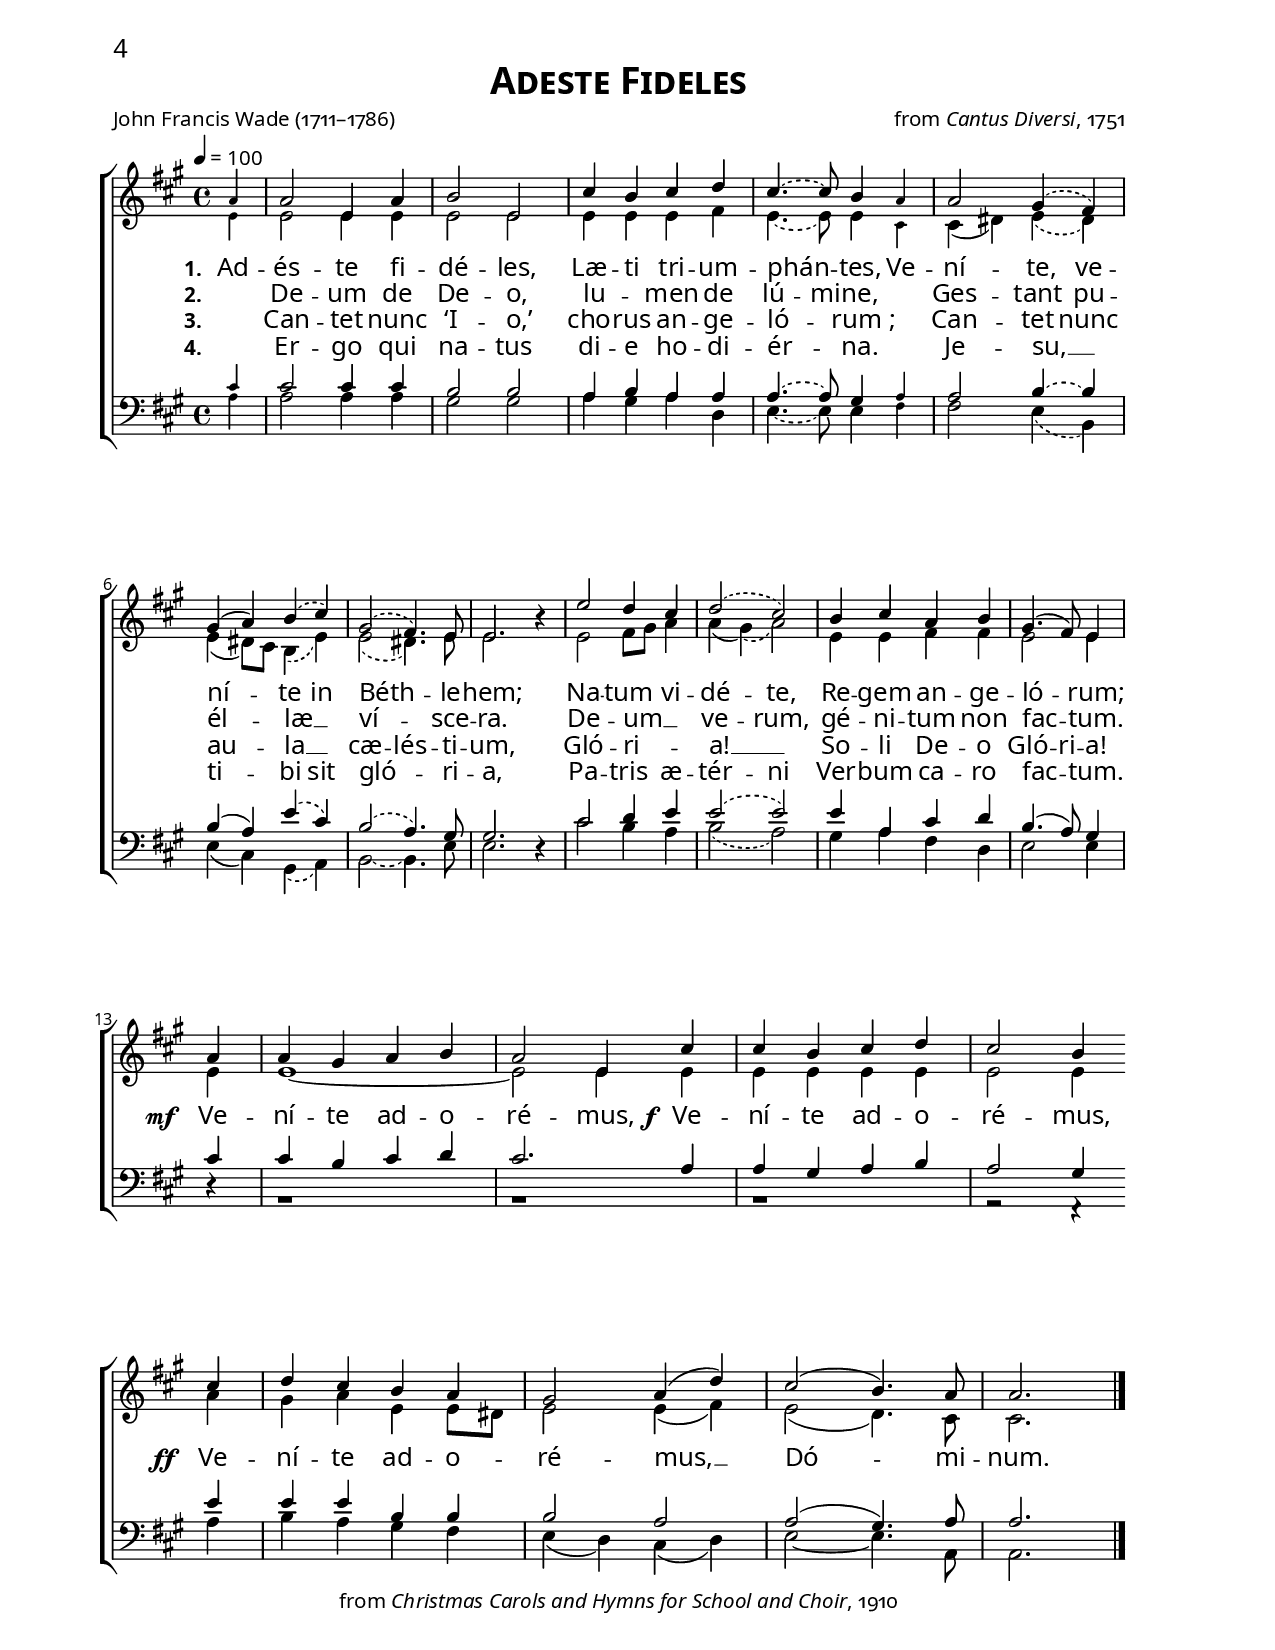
\version "2.14.2"
\include "util.ly"
\header {
  title = \markup{\override #'(font-name . "Garamond Premier Pro Semibold"){ \abs-fontsize #18 \smallCapsOldStyle"Adeste Fideles"}}
  poet = \markup\oldStyleNum"John Francis Wade (1711–1786)"
  composer = \markup\concat{"from " \italic"Cantus Diversi" \oldStyleNum", 1751"}
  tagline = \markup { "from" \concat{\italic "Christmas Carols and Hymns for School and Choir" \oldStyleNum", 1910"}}
}
\paper {
  paper-height = 11\in
  paper-width = 8.5\in
  indent = 0\in
  %system-system-spacing = #'((basic-distance . 10) (padding . 0))
  %system-system-spacing =
  %  #'((basic-distance . 0)
  %     (minimum-distance . 0)
  %     (padding . -10)
  %     (stretchability . 100))
  ragged-last-bottom = ##f
  ragged-bottom = ##f
  two-sided = ##t
  inner-margin = 1\in
  outer-margin = 0.75\in
  top-margin = 0.26\in
  bottom-margin = 0.25\in
  first-page-number = #4
  print-first-page-number = ##t
  headerLine = ""
  oddHeaderMarkup = \markup\fill-line{
     \override #'(font-name . "Garamond Premier Pro")\abs-fontsize #12.5
     \combine 
        \fill-line{"" \on-the-fly #print-page-number-check-first
        \oldStylePageNum""
        }
        \fill-line{\headerLine}
  }
  evenHeaderMarkup = \markup {
     \override #'(font-name . "Garamond Premier Pro")\abs-fontsize #12.5
     \combine
        \on-the-fly #print-page-number-check-first
        \oldStylePageNum""
        \fill-line{\headerLine}
  }
}
#(set-global-staff-size 18) \paper{ #(define fonts (make-pango-font-tree "Garamond Premier Pro" "Garamond Premier Pro" "Garamond Premier Pro" (/ 18 20))) }
global = {
  \key a \major
  \time 4/4
  \autoBeamOff
  \override DynamicLineSpanner #'staff-padding = #0.0
  \override DynamicLineSpanner #'Y-extent = #'(-0.5 . 1.5)
}

sopMusic = \relative c'' {
  \tempo 4 = 100
  \partial 4 \teeny a4 | \normalsize
  a2 e4 a |
  b2 e, |
  cis'4 b cis d |
  \tieDashed\slurDashed cis4.~ cis8 b4 \teeny a | \normalsize
  a2 gis4( fis) | \break
  
  \tieSolid\slurSolid
  gis( a) \slurDashed b( cis) |
  gis2( fis4.) e8 |
  e2. b'4\rest |
  e2 d4 cis |
  \slurDashed d2( cis) |
  b4 cis a b |
  \slurSolid \partial 4*3 gis4.( fis8) e4 | \break
  
  \partial 4 a4 |
  a gis a b |
  a2 e4 cis'4 |
  cis b cis d |
  cis2 b4 \bar""\break cis |
  
  d cis b a |
  gis2 a4( d) |
  cis2( b4.) a8) |
  \partial 4*3 a2. \bar "|."
}
sopWords = \lyricmode {
  
}

altoMusic = \relative c' {
  \partial 4 \teeny e4 | \normalsize
  e2 e4 e |
  e2 e |
  e4 e e fis |
  \tieDashed\slurDashed e4.~ e8 e4 \teeny cis | \normalsize
  \slurSolid cis( dis) \slurDashed e( dis) |
  
  \tieSolid\slurSolid e( dis8[) cis] \slurDashed b4( e) |
  e2( dis4.) e8 |
  e2. s4 |
  e2 fis8[ gis] a4 |
  \slurSolid a( \slurDashed gis)( a2) |
  e4 e fis fis |
  \slurSolid \partial 4*3 e2 e4 |
  
  e4 |
  e1~ |
  e2 e4 e |
  e e e e |
  e2 e4 a |
  
  gis a e e8[ dis] |
  e2 e4( fis) |
  e2( d4.) cis8 |
  \partial 4*3 cis2. \bar "|."
}
altoWords = {
  \dropLyricsV
  \lyricmode {
    \set stanza = #"1. "
  \set ignoreMelismata = ##t
    Ad -- és -- te fi -- dé -- les, Læ -- ti tri -- um -- phán -- _ tes,
    Ve -- ní -- te, ve -- ní -- _ te in Béth -- _ le -- hem; Na -- tum vi -- dé -- te,
    Re -- gem an -- ge -- ló -- _ rum;
  \unset ignoreMelismata
  }
  \set stanza = \markup\dynamic"mf  "
  \lyricmode {
    Ve -- ní -- te ad -- o -- ré -- mus,
  }
  \set stanza = \markup\dynamic" f "
  \lyricmode {
    Ve -- ní -- te ad -- o -- ré -- mus,
  }
  \set stanza = \markup\dynamic"ff  "
  \lyricmode {
    \raiseLyrics
    Ve -- ní -- te ad -- o -- ré -- mus, __ Dó -- mi -- num.
  }
}
altoWordsII = \lyricmode {
  \dropLyricsV
  \set stanza = #"2. "
  \set ignoreMelismata = ##t
  _ De -- um de De -- o, lu -- _ men de lú -- mi -- ne, ""
  Ges -- tant pu -- él -- _ læ __ _ ví -- _ sce -- ra.
  De -- um __ _ ve -- rum, gé -- ni -- tum non fac -- _ tum.
}
altoWordsIII = \lyricmode {
  \dropLyricsV
  \set stanza = #"3. "
  \set ignoreMelismata = ##t
  _ Can -- tet nunc ‘I -- o,’ cho -- rus an -- ge -- ló -- _ rum_; ""
  Can -- tet nunc au -- _ la __ _ cæ -- lés -- ti -- um,
  Gló -- ri -- _ a! __ _ So -- li De -- o Gló -- ri -- a!
}
altoWordsIV = \lyricmode {
  \dropLyricsV
  \set stanza = #"4. "
  \set ignoreMelismata = ##t
  _ Er -- go qui na -- tus di -- e ho -- di -- ér -- _ na. ""
  Je -- su, __ _ ti -- _ bi sit gló -- _ ri -- a,
  Pa -- tris æ -- tér -- ni Ver -- bum ca -- ro fac -- _ tum.
}

tenorMusic = \relative c' {
  \partial 4 \teeny cis4 | \normalsize
  cis2 cis4 cis |
  b2 b |
  a4 b a a |
  \tieDashed\slurDashed a4.~ a8 gis4 \teeny a | \normalsize
  a2 b4~ b |
  
  \tieSolid\slurSolid b( a) \slurDashed e'( cis) |
  b2( a4.) gis8 |
  gis2. d4\rest |
  cis'2 d4 e |
  \slurDashed e2( e2) |
  e4 a, cis d |
  \slurSolid \partial 4*3 b4.( a8) gis4 |
  
  \partial 4 cis4 |
  cis b cis d |
  cis2. a4 |
  a gis a b |
  a2 gis4 e' |
  
  e e b b |
  b2 a |
  a( gis4.) a8 |
  \partial 4*3 a2. \bar "|."
}
tenorWords = \lyricmode {

}

bassMusic = \relative c' {
  \partial 4 \teeny a4 | \normalsize
  a2 a4 a |
  gis2 gis |
  a4 gis a d, |
  \tieDashed\slurDashed e4.~ e8 e4 \teeny fis | \normalsize
  fis2 e4( b) |
  
  \tieSolid\slurSolid e( cis) \slurDashed gis( a) |
  \tieDashed b2~ b4. e8 |
  \tieSolid e2. s4 |
  cis'2 b4 a |
  b2( a2) |
  gis4 a fis d |
  \partial 4*3 e2 e4 |
  
  \slurSolid \partial 4 d\rest |
  g,1\rest |
  g1\rest |
  g1\rest |
  g2\rest f4\rest a'4 |
  
  b a gis fis |
  e( d) cis( d) |
  e2~e4. a,8 |
  \partial 4*3 a2. \bar "|."
}
bassWords = \lyricmode {

}

\score {
  <<
   \new ChoirStaff <<
%    \new Lyrics = sopranos \with { \override VerticalAxisGroup #'nonstaff-relatedstaff-spacing = #'((basic-distance . 1)) }
    \new Staff = women <<
      \new Voice = "sopranos" { \voiceOne << \global \sopMusic >> }
      \new Voice = "altos" { \voiceTwo << \global \altoMusic >> }
    >>
    \new Lyrics \with { alignAboveContext = #"women" \override VerticalAxisGroup #'nonstaff-relatedstaff-spacing = #'((basic-distance . 1))} \lyricsto "sopranos" \sopWords
    \new Lyrics = "altosIV"  \with { alignBelowContext = #"women" } \lyricsto "sopranos" \altoWordsIV
    \new Lyrics = "altosIII"  \with { alignBelowContext = #"women" } \lyricsto "sopranos" \altoWordsIII
    \new Lyrics = "altosII"  \with { alignBelowContext = #"women" } \lyricsto "sopranos" \altoWordsII
    \new Lyrics = "altos"  \with { alignBelowContext = #"women" } \lyricsto "sopranos" \altoWords
   \new Staff = men <<
      \clef bass
      \new Voice = "tenors" { \voiceOne << \global \tenorMusic >> }
      \new Voice = "basses" { \voiceTwo << \global \bassMusic >> }
    >>
    \new Lyrics \with { alignAboveContext = #"men" \override VerticalAxisGroup #'nonstaff-relatedstaff-spacing = #'((basic-distance . 1)) } \lyricsto "tenors" \tenorWords
    \new Lyrics \with { alignBelowContext = #"men" \override VerticalAxisGroup #'nonstaff-relatedstaff-spacing = #'((basic-distance . 1)) } \lyricsto "basses" \bassWords
  >>
%    \new PianoStaff << \new Staff { \new Voice { \pianoRH } } \new Staff { \clef "bass" \pianoLH } >>
  >>
  \layout {
  \context {
    \Lyrics
    \override LyricText #'font-size = #2
  }
    \context {
      \Score
      %\override SpacingSpanner #'base-shortest-duration = #(ly:make-moment 1 8)
      %\override SpacingSpanner #'common-shortest-duration = #(ly:make-moment 1 4)
    }
    \context {
      % Remove all empty staves
      % \Staff \RemoveEmptyStaves \override VerticalAxisGroup #'remove-first = ##t
    }
    \context {
      \Lyrics
      \override LyricText #'X-offset = #center-on-word
    }
  }
}

